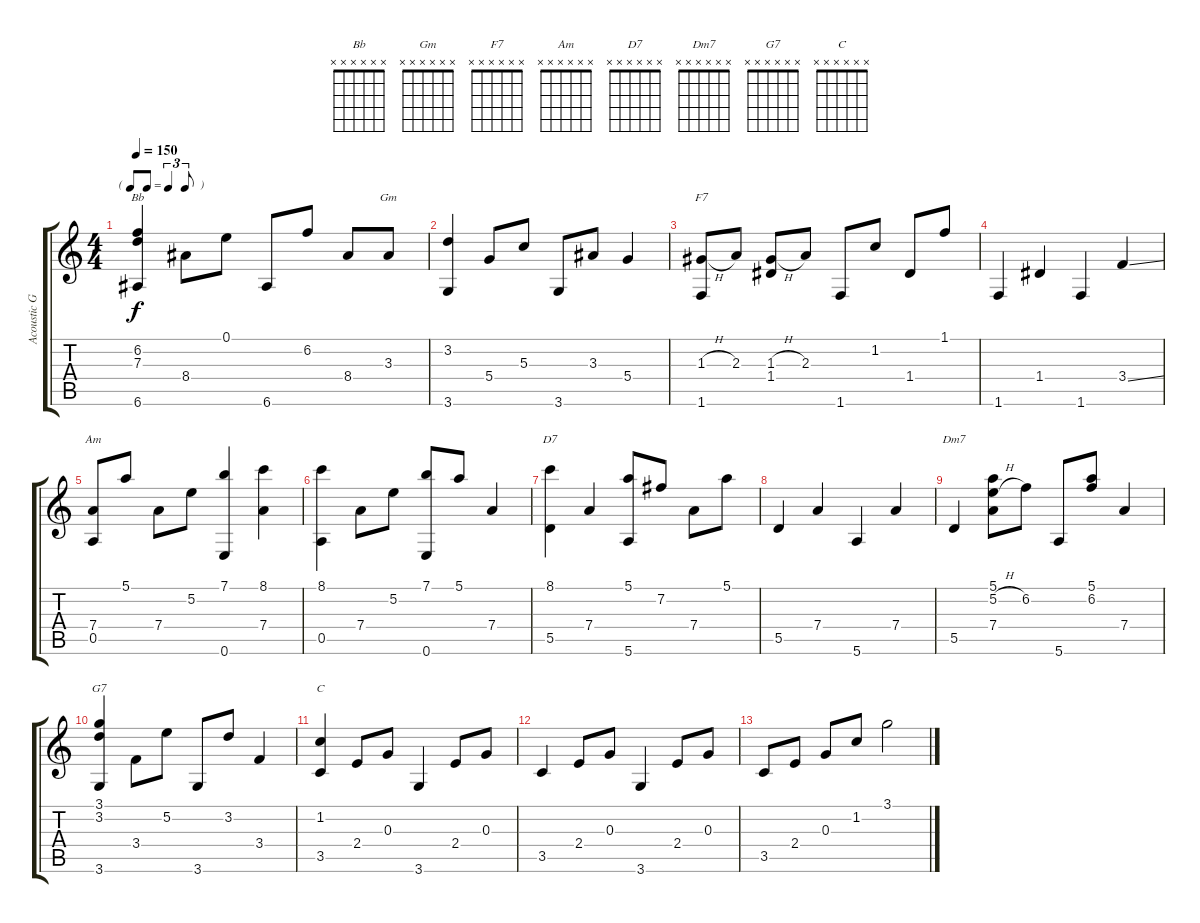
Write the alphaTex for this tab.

\track ("Acoustic Guitar" "Acoustic G") {instrument acousticguitarsteel}
\staff {score tabs}
\tuning (E4 B3 G3 D3 A2 E2) {hide}
\chord ("Bb" x x x x x x) {firstfret 0}
\chord ("Gm" x x x x x x) {firstfret 0}
\chord ("F7" x x x x x x) {firstfret 0}
\chord ("Am" x x x x x x) {firstfret 0}
\chord ("D7" x x x x x x) {firstfret 0}
\chord ("Dm7" x x x x x x) {firstfret 0}
\chord ("G7" x x x x x x) {firstfret 0}
\chord ("C" x x x x x x) {firstfret 0}
\ts (4 4)
\tf triplet8th
\tempo 150
\clef g2
\ks c
(6.2 7.3 6.6).4{ch "Bb" dy f} 8.4.8 0.1.8 6.6.8 6.2.8 8.4.8 3.3.8{ch "Gm"} |
(3.2 3.6).4 5.4.8 5.3.8 3.6.8 3.3.8 5.4.4 |
(1.3{h} 1.6).8{ch "F7"} 2.3.8 (1.3{h} 1.4).8 2.3.8 1.6.8 1.2.8 1.4.8 1.1.8 |
1.6.4 1.4.4 1.6.4 3.4{ss}.4 |
(7.4 0.5).8{ch "Am"} 5.1.8 7.4.8 5.2.8 (7.1 0.6).4 (8.1 7.4).4 |
(8.1 0.5).4 7.4.8 5.2.8 (7.1 0.6).8 5.1.8 7.4.4 |
(8.1 5.5).4{ch "D7"} 7.4.4 (5.1 5.6).8 7.2.8 7.4.8 5.1.8 |
5.5.4 7.4.4 5.6.4 7.4.4 |
5.5.4{ch "Dm7"} (5.1 5.2{h} 7.4).8 6.2.8 5.6.8 (5.1 6.2).8 7.4.4 |
(3.1 3.2 3.6).4{ch "G7"} 3.4.8 5.2.8 3.6.8 3.2.8 3.4.4 |
(1.2 3.5).4{ch "C"} 2.4.8 0.3.8 3.6.4 2.4.8 0.3.8 |
3.5.4 2.4.8 0.3.8 3.6.4 2.4.8 0.3.8 |
3.5.8 2.4.8 0.3.8 1.2.8 3.1.2
